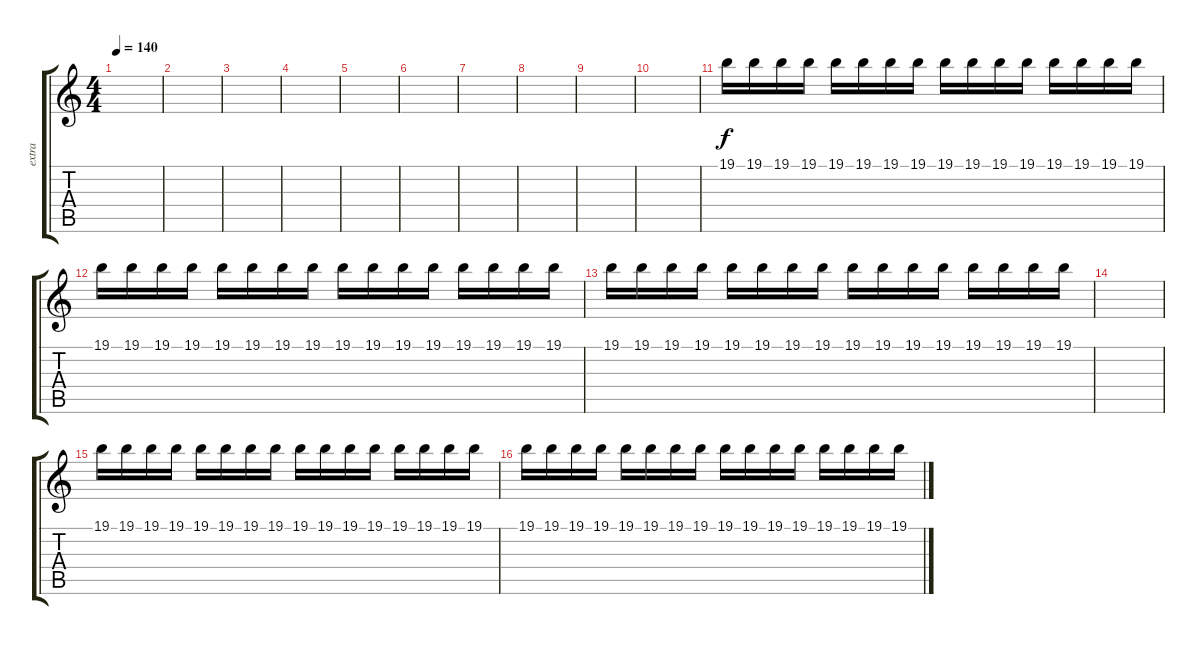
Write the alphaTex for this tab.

\track ("extra" "extra") {instrument electricgrandpiano}
\staff {score tabs}
\tuning (E4 B3 G3 D3 A2 E2) {hide}
\ts (4 4)
\tempo 140
\clef g2
\ks c
|
|
|
|
|
|
|
|
|
|
19.1.16{volume 5 instrument electricgrandpiano} 19.1.16{volume 11} 19.1.16 19.1.16 19.1.16 19.1.16 19.1.16 19.1.16 19.1.16 19.1.16 19.1.16 19.1.16 19.1.16 19.1.16 19.1.16 19.1.16 |
19.1.16 19.1.16 19.1.16 19.1.16 19.1.16 19.1.16 19.1.16 19.1.16 19.1.16 19.1.16 19.1.16 19.1.16 19.1.16 19.1.16 19.1.16 19.1.16 |
19.1.16 19.1.16 19.1.16 19.1.16 19.1.16 19.1.16 19.1.16 19.1.16 19.1.16 19.1.16 19.1.16 19.1.16 19.1.16 19.1.16 19.1.16 19.1.16 |
|
19.1.16{volume 5 instrument electricgrandpiano} 19.1.16{volume 11} 19.1.16 19.1.16 19.1.16 19.1.16 19.1.16 19.1.16 19.1.16 19.1.16 19.1.16 19.1.16 19.1.16 19.1.16 19.1.16 19.1.16 |
19.1.16 19.1.16 19.1.16 19.1.16 19.1.16 19.1.16 19.1.16 19.1.16 19.1.16 19.1.16 19.1.16 19.1.16 19.1.16 19.1.16 19.1.16 19.1.16
